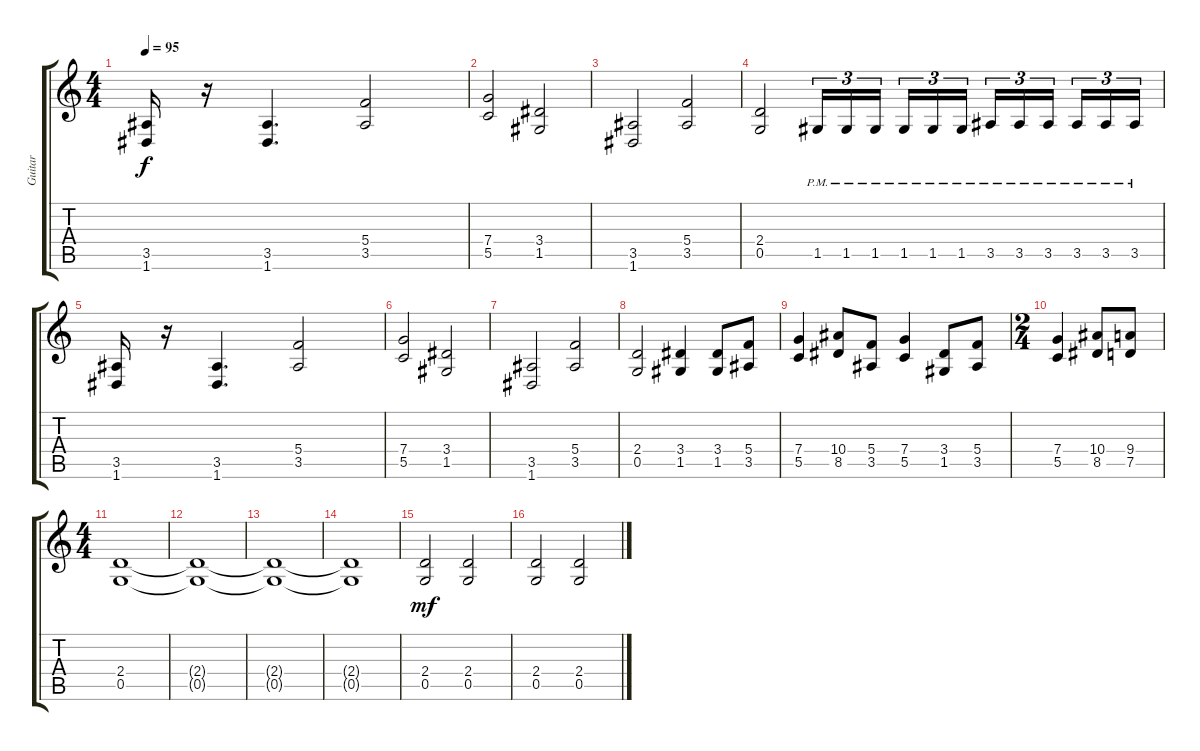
\track ("Guitar" "Guitar") {instrument overdrivenguitar}
\staff {score tabs}
\tuning (D4 A3 F3 C3 G2 D2) {hide}
\ts (4 4)
\tempo 95
\clef g2
\ks c
(3.5 1.6).16{dy f} r.16 (3.5 1.6).4{d} (5.4 3.5).2 |
(7.4 5.5).2 (3.4 1.5).2 |
(3.5 1.6).2 (5.4 3.5).2 |
(2.4 0.5).2 1.5{pm}.16{tu (3 2)} 1.5{pm}.16{tu (3 2)} 1.5{pm}.16{tu (3 2) beam splitsecondary} 1.5{pm}.16{tu (3 2)} 1.5{pm}.16{tu (3 2)} 1.5{pm}.16{tu (3 2)} 3.5{pm}.16{tu (3 2)} 3.5{pm}.16{tu (3 2)} 3.5{pm}.16{tu (3 2) beam splitsecondary} 3.5{pm}.16{tu (3 2)} 3.5{pm}.16{tu (3 2)} 3.5{pm}.16{tu (3 2)} |
(3.5 1.6).16 r.16 (3.5 1.6).4{d} (5.4 3.5).2 |
(7.4 5.5).2 (3.4 1.5).2 |
(3.5 1.6).2 (5.4 3.5).2 |
(2.4 0.5).2 (3.4 1.5).4 (3.4 1.5).8 (5.4 3.5).8 |
(7.4 5.5).4 (10.4 8.5).8 (5.4 3.5).8 (7.4 5.5).4 (3.4 1.5).8 (5.4 3.5).8 |
\ts (2 4)
(7.4 5.5).4 (10.4 8.5).8 (9.4 7.5).8 |
\ts (4 4)
(2.4 0.5).1 |
(2.4{t} 0.5{t}).1 |
(2.4{t} 0.5{t}).1 |
(2.4{t} 0.5{t}).1 |
(2.4 0.5).2{dy mf} (2.4 0.5).2 |
(2.4 0.5).2 (2.4 0.5).2
